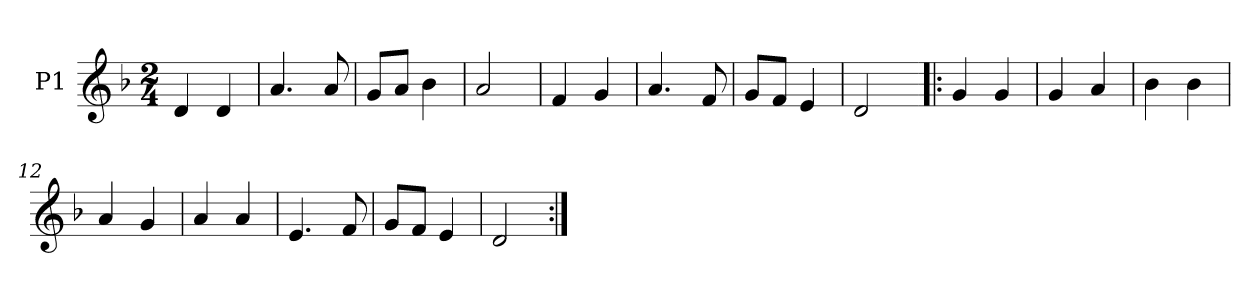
**kern
*part1
*staff1
*I"P1
*clefG2
*k[b-]
*F:
*M2/4
*MM180
=1
4d/
4d/
=2
4.a/
8a/
=3
8g/L
8a/J
4b-\
=4
2a/
=5
4f/
4g/
=6
4.a/
8f/
=7
8g/L
8f/J
4e/
=8
2d/
!!LO:LB:g=z
=9!|:
4g/
4g/
=10
4g/
4a/
=11
4b-\
4b-\
=12
4a/
4g/
=13
4a/
4a/
=14
4.e/
8f/
=15
8g/L
8f/J
4e/
=16
2d/
=:|!
*-
